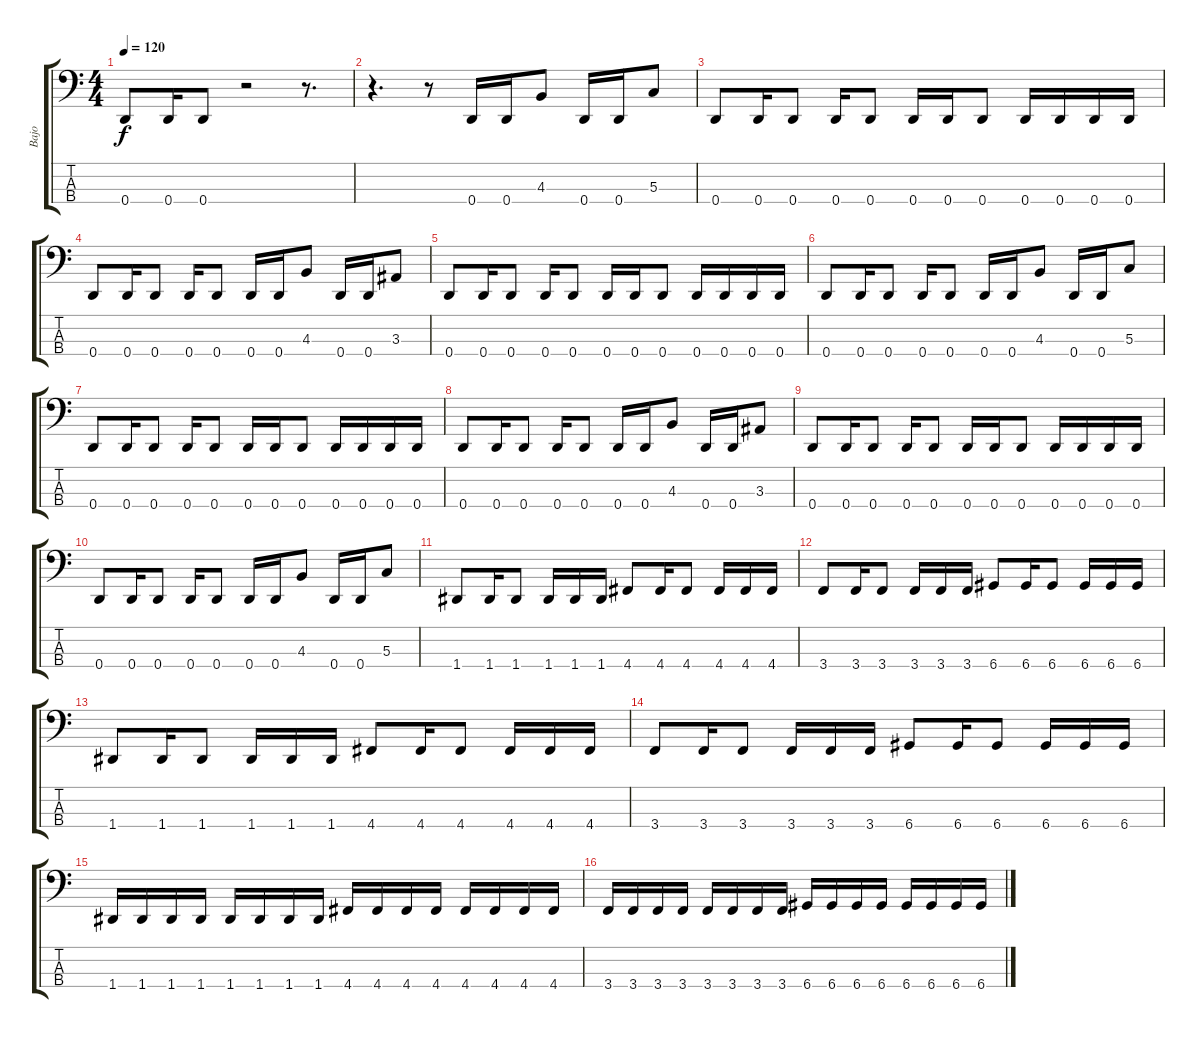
\track ("Bajo" "Bajo") {instrument electricbassfinger}
\staff {score tabs}
\tuning (F2 C2 G1 D1) {hide}
\ts (4 4)
\tempo 120
\clef f4
\ks c
0.4.8{dy f} 0.4.16 0.4.8 r.2 r.8{d} |
r.4{d} r.8 0.4.16 0.4.16 4.3.8 0.4.16 0.4.16 5.3.8 |
0.4.8 0.4.16 0.4.8 0.4.16 0.4.8 0.4.16 0.4.16 0.4.8 0.4.16 0.4.16 0.4.16 0.4.16 |
0.4.8 0.4.16 0.4.8 0.4.16 0.4.8 0.4.16 0.4.16 4.3.8 0.4.16 0.4.16 3.3.8 |
0.4.8 0.4.16 0.4.8 0.4.16 0.4.8 0.4.16 0.4.16 0.4.8 0.4.16 0.4.16 0.4.16 0.4.16 |
0.4.8 0.4.16 0.4.8 0.4.16 0.4.8 0.4.16 0.4.16 4.3.8 0.4.16 0.4.16 5.3.8 |
0.4.8 0.4.16 0.4.8 0.4.16 0.4.8 0.4.16 0.4.16 0.4.8 0.4.16 0.4.16 0.4.16 0.4.16 |
0.4.8 0.4.16 0.4.8 0.4.16 0.4.8 0.4.16 0.4.16 4.3.8 0.4.16 0.4.16 3.3.8 |
0.4.8 0.4.16 0.4.8 0.4.16 0.4.8 0.4.16 0.4.16 0.4.8 0.4.16 0.4.16 0.4.16 0.4.16 |
0.4.8 0.4.16 0.4.8 0.4.16 0.4.8 0.4.16 0.4.16 4.3.8 0.4.16 0.4.16 5.3.8 |
1.4.8 1.4.16 1.4.8 1.4.16 1.4.16 1.4.16 4.4.8 4.4.16 4.4.8 4.4.16 4.4.16 4.4.16 |
3.4.8 3.4.16 3.4.8 3.4.16 3.4.16 3.4.16 6.4.8 6.4.16 6.4.8 6.4.16 6.4.16 6.4.16 |
1.4.8 1.4.16 1.4.8 1.4.16 1.4.16 1.4.16 4.4.8 4.4.16 4.4.8 4.4.16 4.4.16 4.4.16 |
3.4.8 3.4.16 3.4.8 3.4.16 3.4.16 3.4.16 6.4.8 6.4.16 6.4.8 6.4.16 6.4.16 6.4.16 |
1.4.16 1.4.16 1.4.16 1.4.16 1.4.16 1.4.16 1.4.16 1.4.16 4.4.16 4.4.16 4.4.16 4.4.16 4.4.16 4.4.16 4.4.16 4.4.16 |
3.4.16 3.4.16 3.4.16 3.4.16 3.4.16 3.4.16 3.4.16 3.4.16 6.4.16 6.4.16 6.4.16 6.4.16 6.4.16 6.4.16 6.4.16 6.4.16
